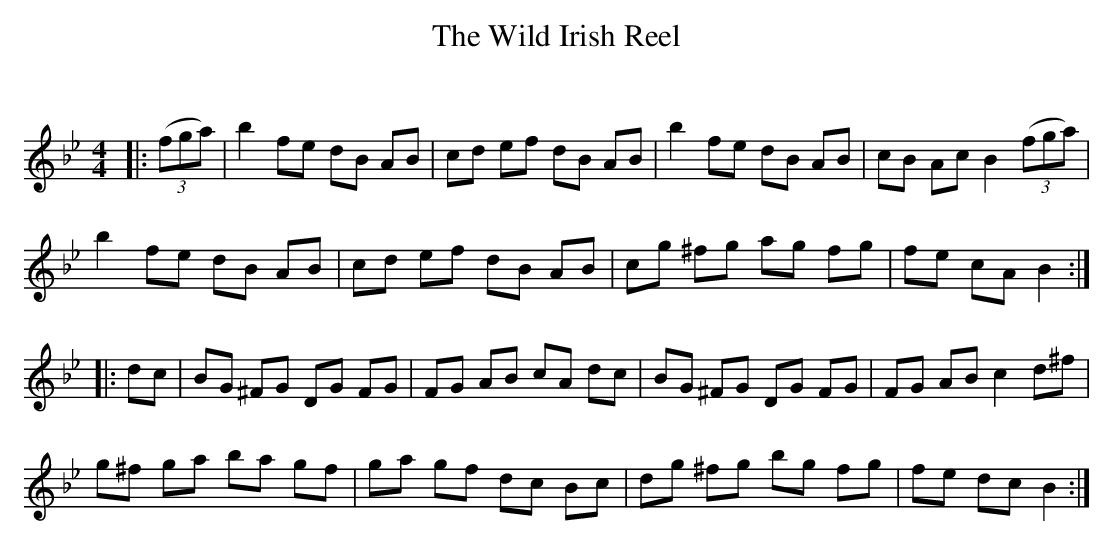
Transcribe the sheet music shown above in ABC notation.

X:1
T: The Wild Irish Reel
C:
Q: 232
K:Bb
M:4/4
L:1/8
|:((3fga)|b2 fe dB AB|cd ef dB AB|b2 fe dB AB|cB Ac B2 ((3fga) |
b2 fe dB AB|cd ef dB AB|cg ^fg ag fg|fe cA B2:|
|:dc|BG ^FG DG FG|FG AB cA dc|BG ^FG DG FG|FG AB c2 d^f|
g^f ga ba gf|ga gf dc Bc|dg ^fg bg fg|fe dc B2:|
